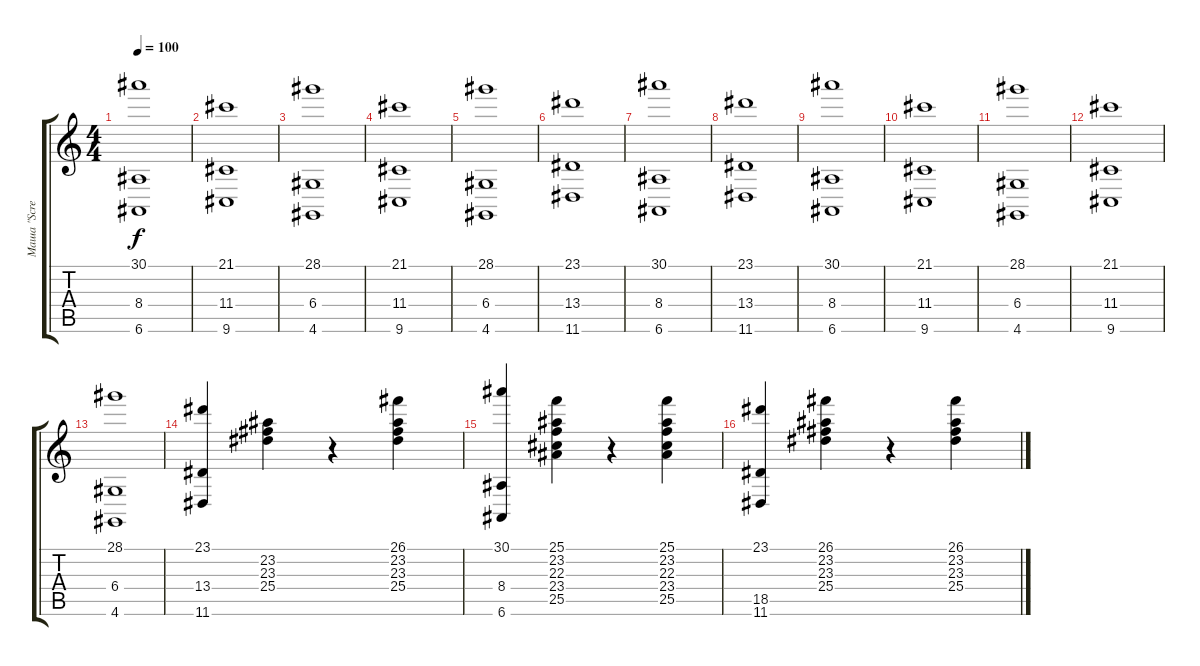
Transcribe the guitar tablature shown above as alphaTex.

\track ("Маша \"Scream\"" "Маша \"Scre") {instrument stringensemble1}
\staff {score tabs}
\tuning (E4 B3 G3 D3 A2 E2) {hide}
\ts (4 4)
\tempo 100
\clef g2
\ks c
(30.1 8.4 6.6).1{dy f} |
(21.1 11.4 9.6).1 |
(28.1 6.4 4.6).1 |
(21.1 11.4 9.6).1 |
(28.1 6.4 4.6).1 |
(23.1 13.4 11.6).1 |
(30.1 8.4 6.6).1 |
(23.1 13.4 11.6).1 |
(30.1 8.4 6.6).1 |
(21.1 11.4 9.6).1 |
(28.1 6.4 4.6).1 |
(21.1 11.4 9.6).1 |
(28.1 6.4 4.6).1 |
(23.1 13.4 11.6).4 (23.2 23.3 25.4).4 r.4 (26.1 23.2 23.3 25.4).4 |
(30.1 8.4 6.6).4 (25.1 23.2 22.3 23.4 25.5).4 r.4 (25.1 23.2 22.3 23.4 25.5).4 |
(23.1 18.5 11.6).4 (26.1 23.2 23.3 25.4).4 r.4 (26.1 23.2 23.3 25.4).4
